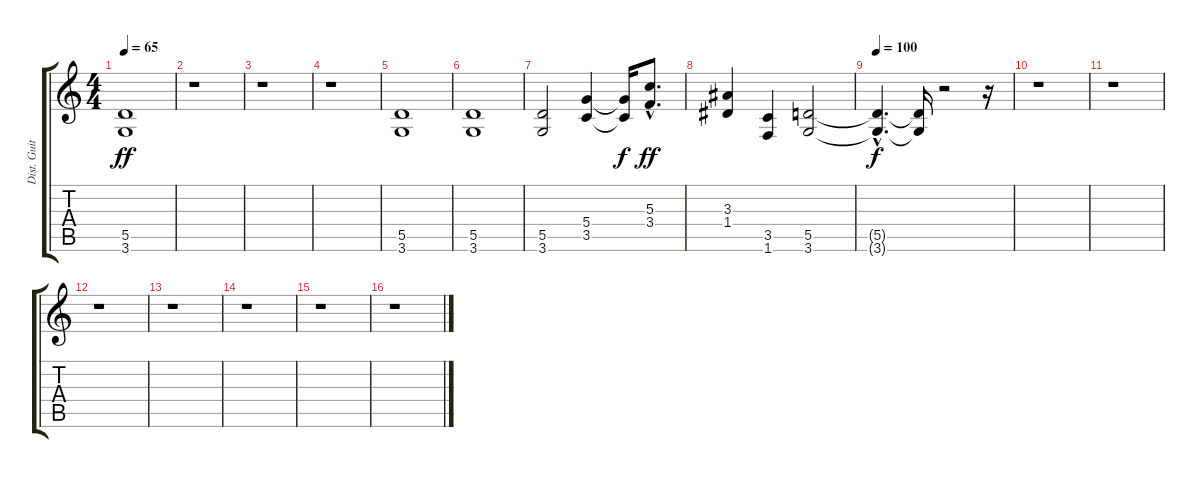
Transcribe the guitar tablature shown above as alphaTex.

\track ("Dist. Guitar" "Dist. Guit") {instrument distortionguitar}
\staff {score tabs}
\tuning (E4 B3 G3 D3 A2 E2) {hide}
\ts (4 4)
\tempo 65
\clef g2
\ks c
(5.5 3.6).1{dy ff} |
r.1 |
r.1 |
r.1 |
(5.5 3.6).1 |
(5.5 3.6).1 |
(5.5 3.6).2 (5.4 3.5).4 (5.4{t} 3.5{t}).16{dy f} (5.3{hac} 3.4{hac}).8{d dy ff} |
(3.3 1.4).4 (3.5 1.6).4 (5.5 3.6).2 |
\tempo 100
(5.5{hac t} 3.6{hac t}).4{d dy f} (5.5{t} 3.6{t}).16 r.2 r.16 |
r.1 |
r.1 |
r.1 |
r.1 |
r.1 |
r.1 |
r.1
